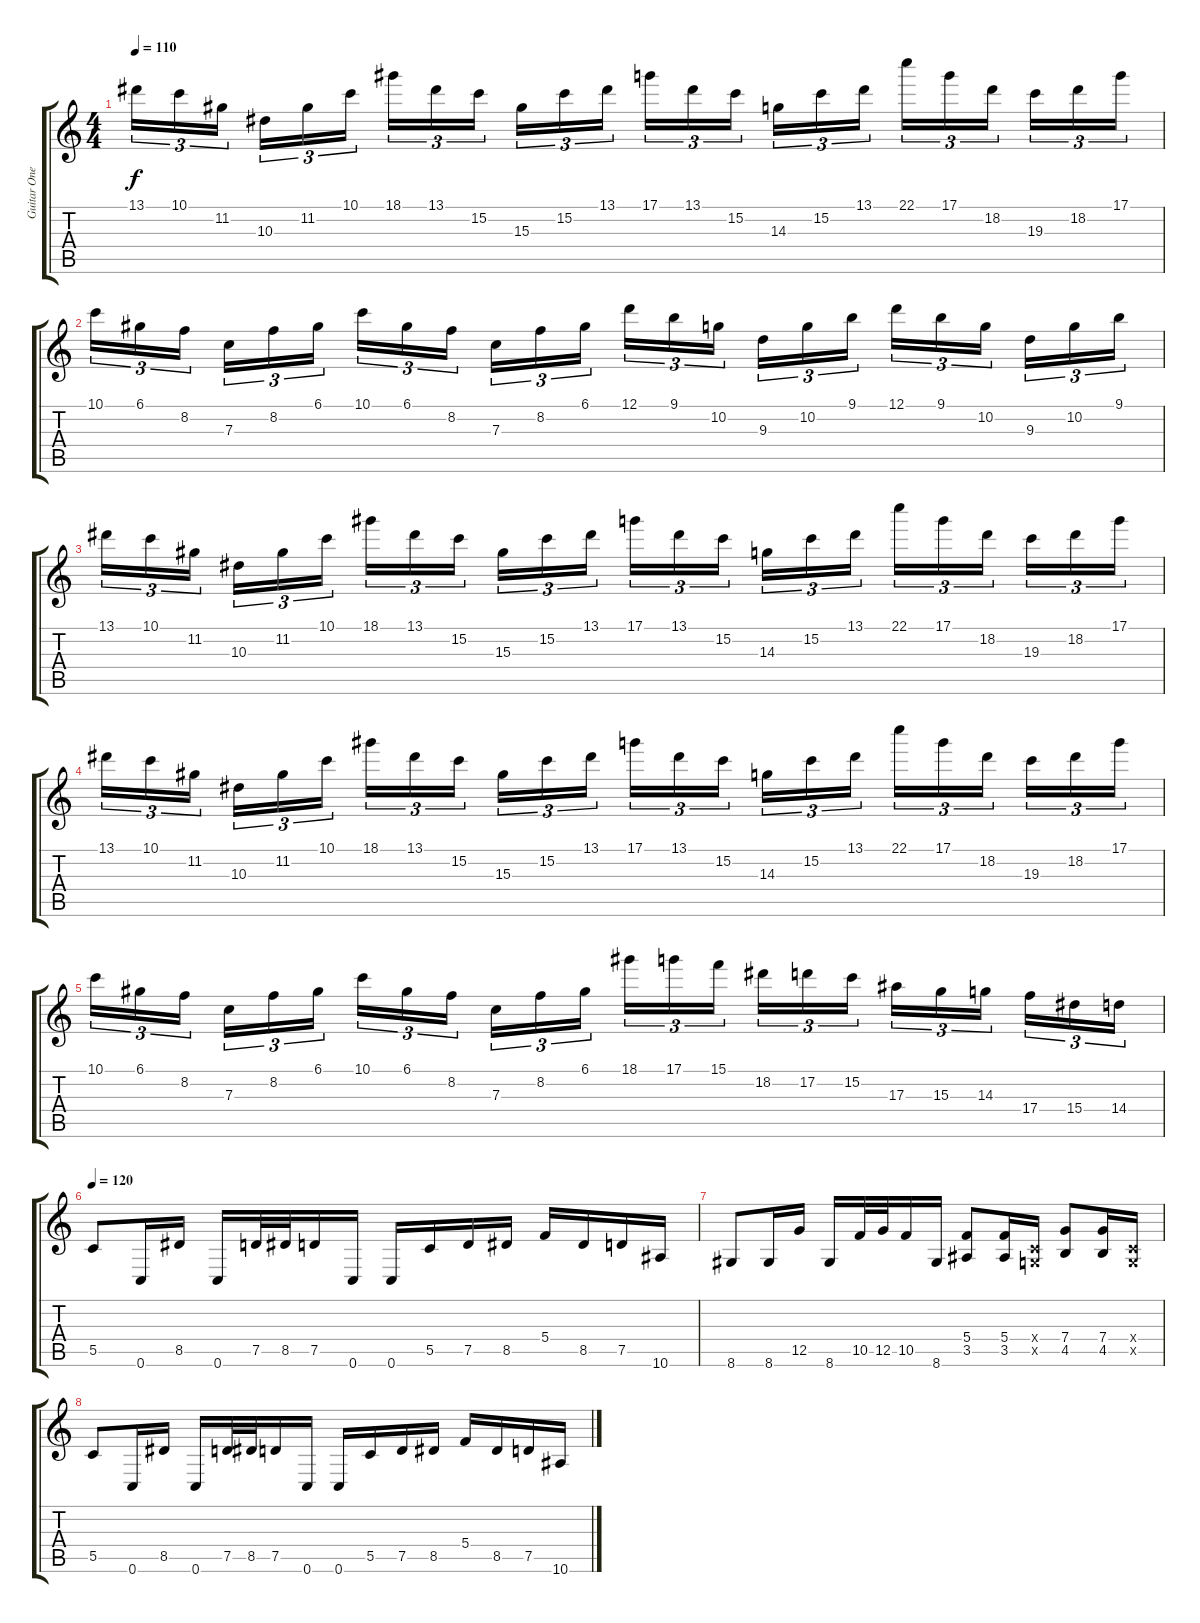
\track ("Guitar One Right" "Guitar One") {instrument overdrivenguitar}
\staff {score tabs}
\tuning (D4 A3 F3 C3 G2 C2) {hide}
\ts (4 4)
\tempo 110
\clef g2
\ks c
13.1.16{tu (3 2) dy f} 10.1.16{tu (3 2)} 11.2.16{tu (3 2)} 10.3.16{tu (3 2)} 11.2.16{tu (3 2)} 10.1.16{tu (3 2)} 18.1.16{tu (3 2)} 13.1.16{tu (3 2)} 15.2.16{tu (3 2)} 15.3.16{tu (3 2)} 15.2.16{tu (3 2)} 13.1.16{tu (3 2)} 17.1.16{tu (3 2)} 13.1.16{tu (3 2)} 15.2.16{tu (3 2)} 14.3.16{tu (3 2)} 15.2.16{tu (3 2)} 13.1.16{tu (3 2)} 22.1.16{tu (3 2)} 17.1.16{tu (3 2)} 18.2.16{tu (3 2)} 19.3.16{tu (3 2)} 18.2.16{tu (3 2)} 17.1.16{tu (3 2)} |
10.1.16{tu (3 2)} 6.1.16{tu (3 2)} 8.2.16{tu (3 2)} 7.3.16{tu (3 2)} 8.2.16{tu (3 2)} 6.1.16{tu (3 2)} 10.1.16{tu (3 2)} 6.1.16{tu (3 2)} 8.2.16{tu (3 2)} 7.3.16{tu (3 2)} 8.2.16{tu (3 2)} 6.1.16{tu (3 2)} 12.1.16{tu (3 2)} 9.1.16{tu (3 2)} 10.2.16{tu (3 2)} 9.3.16{tu (3 2)} 10.2.16{tu (3 2)} 9.1.16{tu (3 2)} 12.1.16{tu (3 2)} 9.1.16{tu (3 2)} 10.2.16{tu (3 2)} 9.3.16{tu (3 2)} 10.2.16{tu (3 2)} 9.1.16{tu (3 2)} |
13.1.16{tu (3 2)} 10.1.16{tu (3 2)} 11.2.16{tu (3 2)} 10.3.16{tu (3 2)} 11.2.16{tu (3 2)} 10.1.16{tu (3 2)} 18.1.16{tu (3 2)} 13.1.16{tu (3 2)} 15.2.16{tu (3 2)} 15.3.16{tu (3 2)} 15.2.16{tu (3 2)} 13.1.16{tu (3 2)} 17.1.16{tu (3 2)} 13.1.16{tu (3 2)} 15.2.16{tu (3 2)} 14.3.16{tu (3 2)} 15.2.16{tu (3 2)} 13.1.16{tu (3 2)} 22.1.16{tu (3 2)} 17.1.16{tu (3 2)} 18.2.16{tu (3 2)} 19.3.16{tu (3 2)} 18.2.16{tu (3 2)} 17.1.16{tu (3 2)} |
13.1.16{tu (3 2)} 10.1.16{tu (3 2)} 11.2.16{tu (3 2)} 10.3.16{tu (3 2)} 11.2.16{tu (3 2)} 10.1.16{tu (3 2)} 18.1.16{tu (3 2)} 13.1.16{tu (3 2)} 15.2.16{tu (3 2)} 15.3.16{tu (3 2)} 15.2.16{tu (3 2)} 13.1.16{tu (3 2)} 17.1.16{tu (3 2)} 13.1.16{tu (3 2)} 15.2.16{tu (3 2)} 14.3.16{tu (3 2)} 15.2.16{tu (3 2)} 13.1.16{tu (3 2)} 22.1.16{tu (3 2)} 17.1.16{tu (3 2)} 18.2.16{tu (3 2)} 19.3.16{tu (3 2)} 18.2.16{tu (3 2)} 17.1.16{tu (3 2)} |
10.1.16{tu (3 2)} 6.1.16{tu (3 2)} 8.2.16{tu (3 2)} 7.3.16{tu (3 2)} 8.2.16{tu (3 2)} 6.1.16{tu (3 2)} 10.1.16{tu (3 2)} 6.1.16{tu (3 2)} 8.2.16{tu (3 2)} 7.3.16{tu (3 2)} 8.2.16{tu (3 2)} 6.1.16{tu (3 2)} 18.1.16{tu (3 2)} 17.1.16{tu (3 2)} 15.1.16{tu (3 2)} 18.2.16{tu (3 2)} 17.2.16{tu (3 2)} 15.2.16{tu (3 2)} 17.3.16{tu (3 2)} 15.3.16{tu (3 2)} 14.3.16{tu (3 2)} 17.4.16{tu (3 2)} 15.4.16{tu (3 2)} 14.4.16{tu (3 2)} |
\tempo 120
5.5.8 0.6.16 8.5.16 0.6.16 7.5.32 8.5.32 7.5.16 0.6.16 0.6.16 5.5.16 7.5.16 8.5.16 5.4.16 8.5.16 7.5.16 10.6.16 |
8.6.8 8.6.16 12.5.16 8.6.16 10.5.32 12.5.32 10.5.16 8.6.16 (5.4 3.5).8 (5.4 3.5).16 (0.4{x} 0.5{x}).16 (7.4 4.5).8 (7.4 4.5).16 (0.4{x} 0.5{x}).16 |
5.5.8 0.6.16 8.5.16 0.6.16 7.5.32 8.5.32 7.5.16 0.6.16 0.6.16 5.5.16 7.5.16 8.5.16 5.4.16 8.5.16 7.5.16 10.6.16
